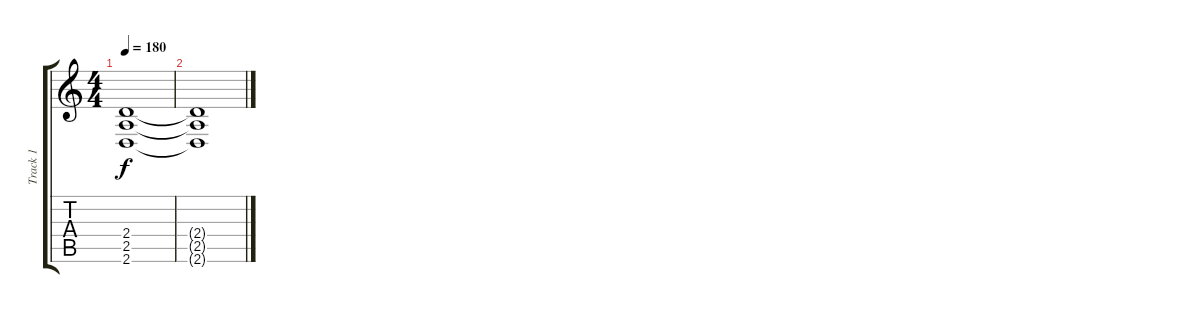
\track ("Track 1" "Track 1") {instrument electricguitarjazz}
\staff {score tabs}
\tuning (D4 A3 F3 C3 G2 C2) {hide}
\ts (4 4)
\tempo 180
\clef g2
\ks c
(2.4 2.5 2.6).1{dy f} |
(2.4{t} 2.5{t} 2.6{t}).1
